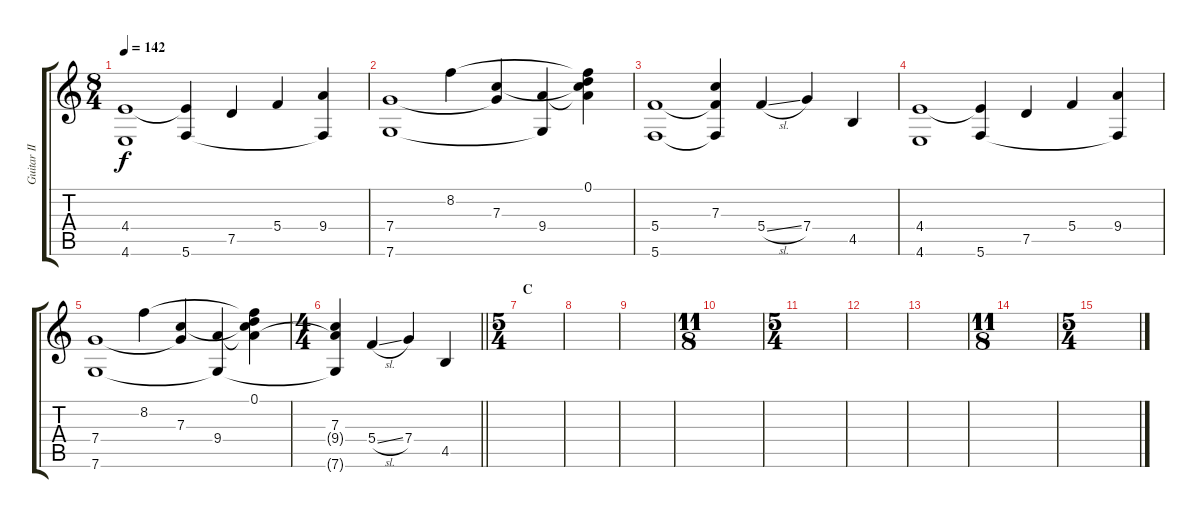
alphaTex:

\track ("Guitar II" "Guitar II") {instrument distortionguitar}
\staff {score tabs}
\tuning (D4 A3 F3 C3 G2 C2) {hide}
\ts (8 4)
\tempo 142
\clef g2
\ks c
(4.4 4.6).1{dy f} (4.4{t} 5.6).4 7.5.4 5.4.4 (9.4 5.6{t}).4 |
(7.4 7.6).1 8.2.4 (7.3 7.4{t}).4 (9.4 7.6{t}).4 (0.1 8.2{t} 7.3{t} 9.4{t}).4 |
(5.4 5.6).1 (7.3 5.4{t} 5.6{t}).4 5.4{sl}.4 7.4.4 4.5.4 |
(4.4 4.6).1 (4.4{t} 5.6).4 7.5.4 5.4.4 (9.4 5.6{t}).4 |
(7.4 7.6).1 8.2.4 (7.3 7.4{t}).4 (9.4 7.6{t}).4 (0.1 8.2{t} 7.3{t} 9.4{t}).4 |
\ts (4 4)
\barLineRight lightlight
(7.3 9.4{t} 7.6{t}).4 5.4{sl}.4 7.4.4 4.5.4 |
\ts (5 4)
\section ("" "C")
|
|
|
\ts (11 8)
|
\ts (5 4)
|
|
|
\ts (11 8)
|
\ts (5 4)
